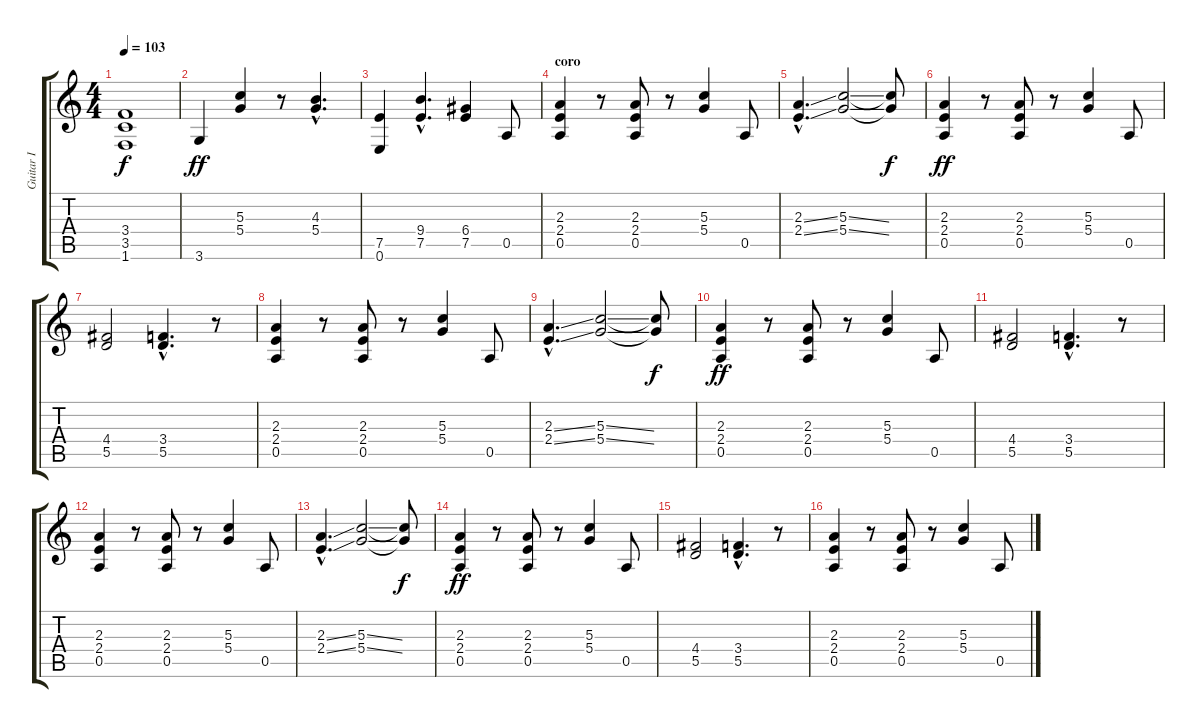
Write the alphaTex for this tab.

\track ("Guitar I" "Guitar I") {instrument overdrivenguitar}
\staff {score tabs}
\tuning (E4 B3 G3 D3 A2 E2) {hide}
\ts (4 4)
\tempo 103
\clef g2
\ks c
(3.4{t} 3.5{t} 1.6{t}).1{dy f} |
3.6.4{dy ff} (5.3 5.4).4 r.8 (4.3{hac} 5.4{hac}).4{d} |
(7.5 0.6).4 (9.4{hac} 7.5{hac}).4{d} (6.4 7.5).4 0.5.8 |
\section ("" "coro")
(2.3 2.4 0.5).4 r.8 (2.3 2.4 0.5).8 r.8 (5.3 5.4).4 0.5.8 |
(2.3{ss hac} 2.4{ss hac}).4{d} (5.3{ss} 5.4{ss}).2 (5.3{t} 5.4{t}).8{dy f} |
(2.3 2.4 0.5).4{dy ff} r.8 (2.3 2.4 0.5).8 r.8 (5.3 5.4).4 0.5.8 |
(4.4 5.5).2 (3.4{hac} 5.5{hac}).4{d} r.8 |
(2.3 2.4 0.5).4 r.8 (2.3 2.4 0.5).8 r.8 (5.3 5.4).4 0.5.8 |
(2.3{ss hac} 2.4{ss hac}).4{d} (5.3{ss} 5.4{ss}).2 (5.3{t} 5.4{t}).8{dy f} |
(2.3 2.4 0.5).4{dy ff} r.8 (2.3 2.4 0.5).8 r.8 (5.3 5.4).4 0.5.8 |
(4.4 5.5).2 (3.4{hac} 5.5{hac}).4{d} r.8 |
(2.3 2.4 0.5).4 r.8 (2.3 2.4 0.5).8 r.8 (5.3 5.4).4 0.5.8 |
(2.3{ss hac} 2.4{ss hac}).4{d} (5.3{ss} 5.4{ss}).2 (5.3{t} 5.4{t}).8{dy f} |
(2.3 2.4 0.5).4{dy ff} r.8 (2.3 2.4 0.5).8 r.8 (5.3 5.4).4 0.5.8 |
(4.4 5.5).2 (3.4{hac} 5.5{hac}).4{d} r.8 |
(2.3 2.4 0.5).4 r.8 (2.3 2.4 0.5).8 r.8 (5.3 5.4).4 0.5.8
